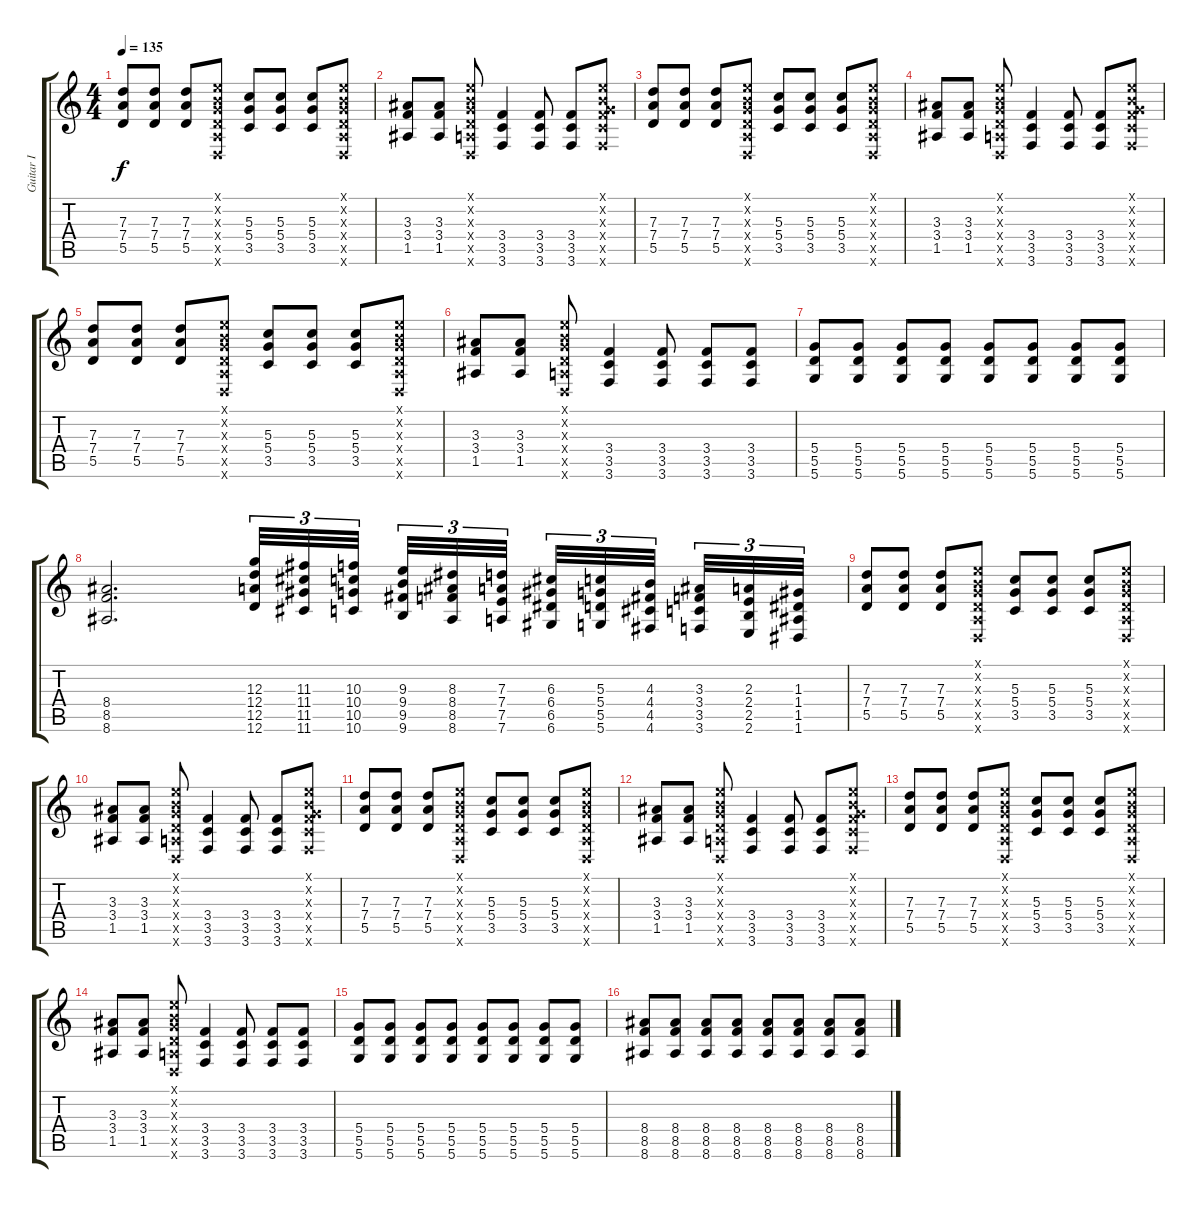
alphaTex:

\track ("Guitar I" "Guitar I") {instrument distortionguitar}
\staff {score tabs}
\tuning (E4 B3 G3 D3 A2 D2) {hide}
\ts (4 4)
\tempo 135
\clef g2
\ks c
(7.3 7.4 5.5).8{dy f} (7.3 7.4 5.5).8 (7.3 7.4 5.5).8 (0.1{x} 0.2{x} 0.3{x} 0.4{x} 0.5{x} 0.6{x}).8 (5.3 5.4 3.5).8 (5.3 5.4 3.5).8 (5.3 5.4 3.5).8 (0.1{x} 0.2{x} 0.3{x} 0.4{x} 0.5{x} 0.6{x}).8 |
(3.3 3.4 1.5).8 (3.3 3.4 1.5).8 (0.1{x} 0.2{x} 0.3{x} 0.4{x} 0.5{x} 0.6{x}).8 (3.4 3.5 3.6).4 (3.4 3.5 3.6).8 (3.4 3.5 3.6).8 (0.1{x} 0.2{x} 0.3{x} 3.4{x} 3.5{x} 3.6{x}).8 |
(7.3 7.4 5.5).8 (7.3 7.4 5.5).8 (7.3 7.4 5.5).8 (0.1{x} 0.2{x} 0.3{x} 0.4{x} 0.5{x} 0.6{x}).8 (5.3 5.4 3.5).8 (5.3 5.4 3.5).8 (5.3 5.4 3.5).8 (0.1{x} 0.2{x} 0.3{x} 0.4{x} 0.5{x} 0.6{x}).8 |
(3.3 3.4 1.5).8 (3.3 3.4 1.5).8 (0.1{x} 0.2{x} 0.3{x} 0.4{x} 0.5{x} 0.6{x}).8 (3.4 3.5 3.6).4 (3.4 3.5 3.6).8 (3.4 3.5 3.6).8 (0.1{x} 0.2{x} 0.3{x} 3.4{x} 3.5{x} 3.6{x}).8 |
(7.3 7.4 5.5).8 (7.3 7.4 5.5).8 (7.3 7.4 5.5).8 (0.1{x} 0.2{x} 0.3{x} 0.4{x} 0.5{x} 0.6{x}).8 (5.3 5.4 3.5).8 (5.3 5.4 3.5).8 (5.3 5.4 3.5).8 (0.1{x} 0.2{x} 0.3{x} 0.4{x} 0.5{x} 0.6{x}).8 |
(3.3 3.4 1.5).8 (3.3 3.4 1.5).8 (0.1{x} 0.2{x} 0.3{x} 0.4{x} 0.5{x} 0.6{x}).8 (3.4 3.5 3.6).4 (3.4 3.5 3.6).8 (3.4 3.5 3.6).8 (3.4 3.5 3.6).8 |
(5.4 5.5 5.6).8 (5.4 5.5 5.6).8 (5.4 5.5 5.6).8 (5.4 5.5 5.6).8 (5.4 5.5 5.6).8 (5.4 5.5 5.6).8 (5.4 5.5 5.6).8 (5.4 5.5 5.6).8 |
(8.4 8.5 8.6).2{d} (12.3 12.4 12.5 12.6).32{tu (3 2)} (11.3 11.4 11.5 11.6).32{tu (3 2)} (10.3 10.4 10.5 10.6).32{tu (3 2) beam splitsecondary} (9.3 9.4 9.5 9.6).32{tu (3 2)} (8.3 8.4 8.5 8.6).32{tu (3 2)} (7.3 7.4 7.5 7.6).32{tu (3 2) beam splitsecondary} (6.3 6.4 6.5 6.6).32{tu (3 2)} (5.3 5.4 5.5 5.6).32{tu (3 2)} (4.3 4.4 4.5 4.6).32{tu (3 2) beam splitsecondary} (3.3 3.4 3.5 3.6).32{tu (3 2)} (2.3 2.4 2.5 2.6).32{tu (3 2)} (1.3 1.4 1.5 1.6).32{tu (3 2)} |
(7.3 7.4 5.5).8 (7.3 7.4 5.5).8 (7.3 7.4 5.5).8 (0.1{x} 0.2{x} 0.3{x} 0.4{x} 0.5{x} 0.6{x}).8 (5.3 5.4 3.5).8 (5.3 5.4 3.5).8 (5.3 5.4 3.5).8 (0.1{x} 0.2{x} 0.3{x} 0.4{x} 0.5{x} 0.6{x}).8 |
(3.3 3.4 1.5).8 (3.3 3.4 1.5).8 (0.1{x} 0.2{x} 0.3{x} 0.4{x} 0.5{x} 0.6{x}).8 (3.4 3.5 3.6).4 (3.4 3.5 3.6).8 (3.4 3.5 3.6).8 (0.1{x} 0.2{x} 0.3{x} 3.4{x} 3.5{x} 3.6{x}).8 |
(7.3 7.4 5.5).8 (7.3 7.4 5.5).8 (7.3 7.4 5.5).8 (0.1{x} 0.2{x} 0.3{x} 0.4{x} 0.5{x} 0.6{x}).8 (5.3 5.4 3.5).8 (5.3 5.4 3.5).8 (5.3 5.4 3.5).8 (0.1{x} 0.2{x} 0.3{x} 0.4{x} 0.5{x} 0.6{x}).8 |
(3.3 3.4 1.5).8 (3.3 3.4 1.5).8 (0.1{x} 0.2{x} 0.3{x} 0.4{x} 0.5{x} 0.6{x}).8 (3.4 3.5 3.6).4 (3.4 3.5 3.6).8 (3.4 3.5 3.6).8 (0.1{x} 0.2{x} 0.3{x} 3.4{x} 3.5{x} 3.6{x}).8 |
(7.3 7.4 5.5).8 (7.3 7.4 5.5).8 (7.3 7.4 5.5).8 (0.1{x} 0.2{x} 0.3{x} 0.4{x} 0.5{x} 0.6{x}).8 (5.3 5.4 3.5).8 (5.3 5.4 3.5).8 (5.3 5.4 3.5).8 (0.1{x} 0.2{x} 0.3{x} 0.4{x} 0.5{x} 0.6{x}).8 |
(3.3 3.4 1.5).8 (3.3 3.4 1.5).8 (0.1{x} 0.2{x} 0.3{x} 0.4{x} 0.5{x} 0.6{x}).8 (3.4 3.5 3.6).4 (3.4 3.5 3.6).8 (3.4 3.5 3.6).8 (3.4 3.5 3.6).8 |
(5.4 5.5 5.6).8 (5.4 5.5 5.6).8 (5.4 5.5 5.6).8 (5.4 5.5 5.6).8 (5.4 5.5 5.6).8 (5.4 5.5 5.6).8 (5.4 5.5 5.6).8 (5.4 5.5 5.6).8 |
(8.4 8.5 8.6).8 (8.4 8.5 8.6).8 (8.4 8.5 8.6).8 (8.4 8.5 8.6).8 (8.4 8.5 8.6).8 (8.4 8.5 8.6).8 (8.4 8.5 8.6).8 (8.4 8.5 8.6).8
